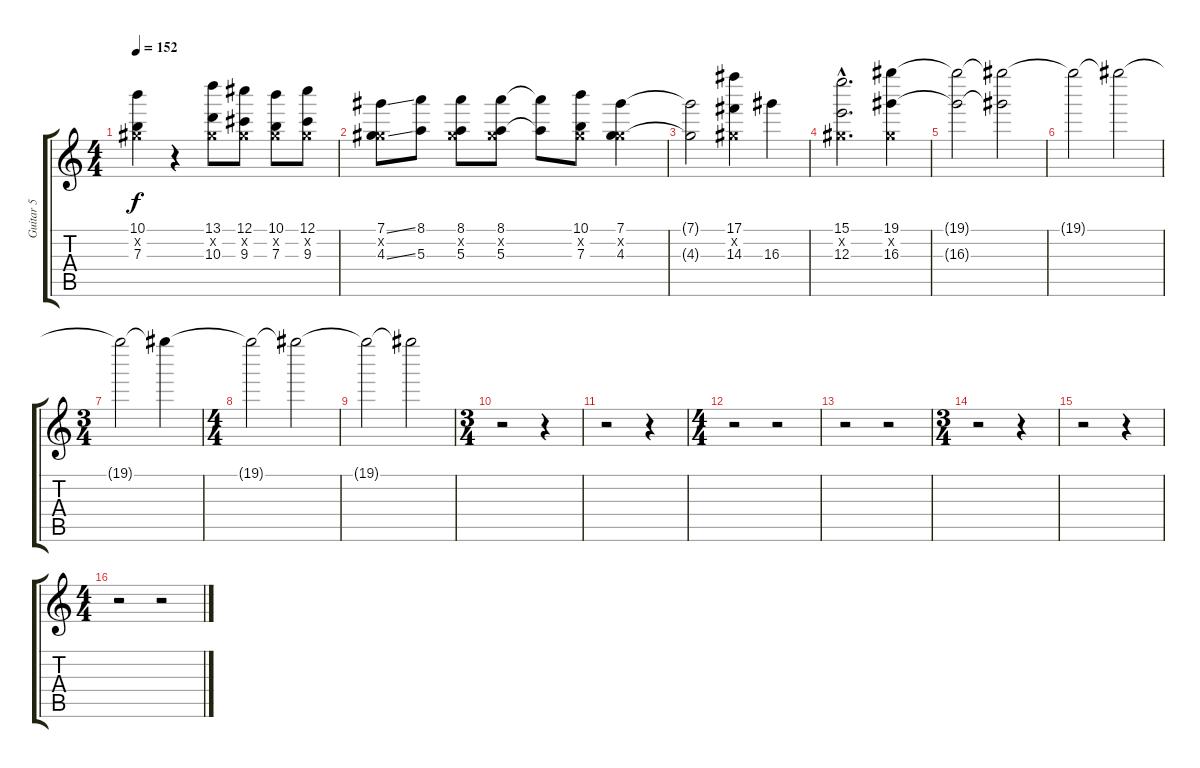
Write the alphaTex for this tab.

\track ("Guitar 5" "Guitar 5") {instrument overdrivenguitar}
\staff {score tabs}
\tuning (Db5 Ab4 E4 B3 Gb3 Db3) {hide}
\ts (4 4)
\tempo 152
\clef g2
\ks c
(10.1 0.2{x} 7.3).4{dy f} r.4 (13.1 0.2{x} 10.3).8 (12.1 0.2{x} 9.3).8 (10.1 0.2{x} 7.3).8 (12.1 0.2{x} 9.3).8 |
(7.1{ss} 0.2{x} 4.3{ss}).8 (8.1 5.3).8 (8.1 0.2{x} 5.3).8 (8.1 0.2{x} 5.3).8 (8.1{t} 5.3{t}).8 (10.1 0.2{x} 7.3).8 (7.1 0.2{x} 4.3).4 |
(7.1{t} 4.3{t}).2 (17.1 0.2{x} 14.3).4 16.3.4 |
(15.1{hac} 0.2{hac x} 12.3{hac}).2{d} (19.1 0.2{x} 16.3).4 |
(19.1{t} 16.3{t}).2 (19.1{t} 16.3{t}).2 |
19.1{t}.2 19.1{t}.2 |
\ts (3 4)
19.1{t}.2 19.1{t}.4 |
\ts (4 4)
19.1{t}.2 19.1{t}.2 |
19.1{t}.2 19.1{t}.2 |
\ts (3 4)
r.2 r.4 |
r.2 r.4 |
\ts (4 4)
r.2 r.2 |
r.2 r.2 |
\ts (3 4)
r.2 r.4 |
r.2 r.4 |
\ts (4 4)
r.2 r.2
